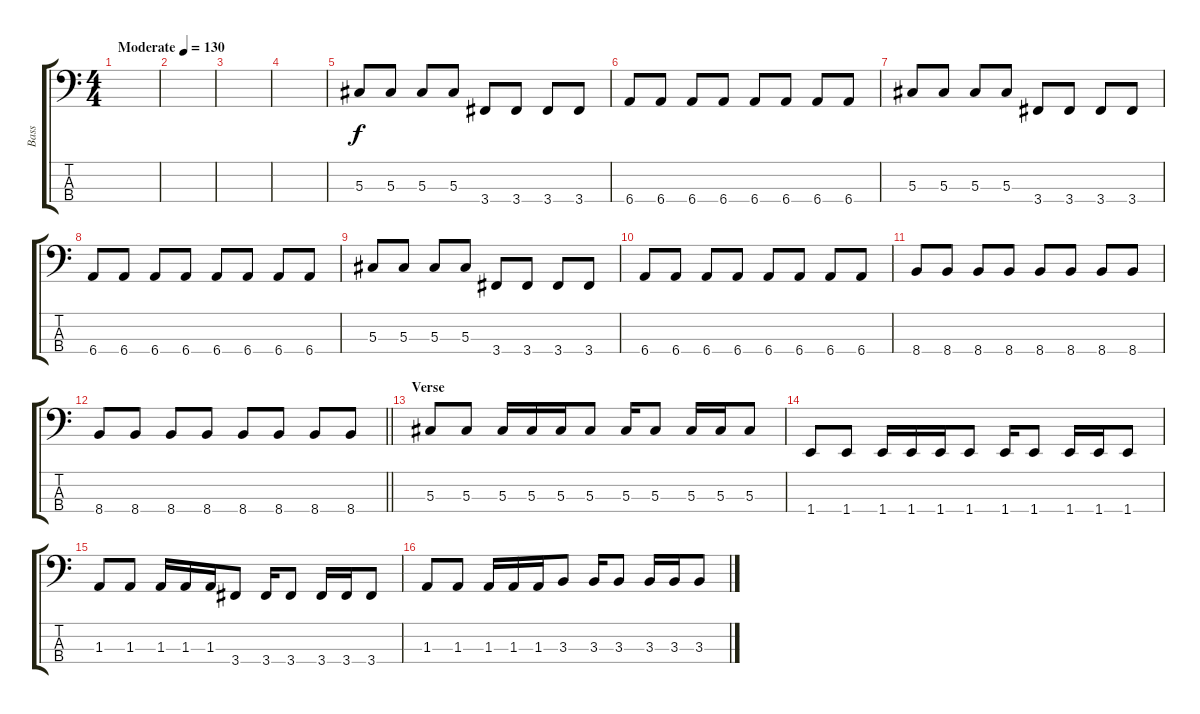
\track ("Bass" "Bass") {instrument electricbassfinger}
\staff {score tabs}
\tuning (Gb2 Db2 Ab1 Eb1) {hide}
\ts (4 4)
\tempo (130 "Moderate")
\clef f4
\ks c
|
|
|
|
5.3.8 5.3.8 5.3.8 5.3.8 3.4.8 3.4.8 3.4.8 3.4.8 |
6.4.8 6.4.8 6.4.8 6.4.8 6.4.8 6.4.8 6.4.8 6.4.8 |
5.3.8 5.3.8 5.3.8 5.3.8 3.4.8 3.4.8 3.4.8 3.4.8 |
6.4.8 6.4.8 6.4.8 6.4.8 6.4.8 6.4.8 6.4.8 6.4.8 |
5.3.8 5.3.8 5.3.8 5.3.8 3.4.8 3.4.8 3.4.8 3.4.8 |
6.4.8 6.4.8 6.4.8 6.4.8 6.4.8 6.4.8 6.4.8 6.4.8 |
8.4.8 8.4.8 8.4.8 8.4.8 8.4.8 8.4.8 8.4.8 8.4.8 |
\barLineRight lightlight
8.4.8 8.4.8 8.4.8 8.4.8 8.4.8 8.4.8 8.4.8 8.4.8 |
\section ("" "Verse")
5.3.8 5.3.8 5.3.16 5.3.16 5.3.16 5.3.8 5.3.16 5.3.8 5.3.16 5.3.16 5.3.8 |
1.4.8 1.4.8 1.4.16 1.4.16 1.4.16 1.4.8 1.4.16 1.4.8 1.4.16 1.4.16 1.4.8 |
1.3.8 1.3.8 1.3.16 1.3.16 1.3.16 3.4.8 3.4.16 3.4.8 3.4.16 3.4.16 3.4.8 |
1.3.8 1.3.8 1.3.16 1.3.16 1.3.16 3.3.8 3.3.16 3.3.8 3.3.16 3.3.16 3.3.8
